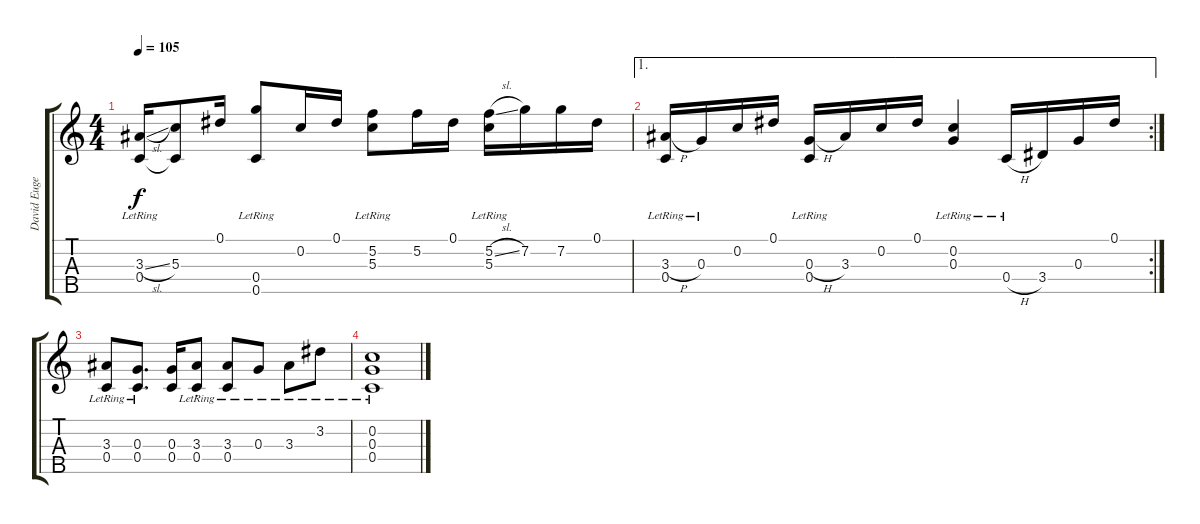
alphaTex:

\track ("David Eugene Edwards" "David Euge") {instrument acousticguitarsteel}
\staff {score tabs}
\tuning (Eb4 C4 G3 C3 G4) {hide}
\ts (4 4)
\tempo 105
\clef g2
\ks c
(3.3{sl lr} 0.4{lr}).16{dy f} (5.3 0.4{t}).8 0.1.16 (0.4{lr} 0.5{lr}).8 0.2.16 0.1.16 (5.2{lr} 5.3{lr}).8 5.2.16 0.1.16 (5.2{sl} 5.3{lr}).16 7.2.16 7.2.16 0.1.16 |
\ae 1
\rc 2
(3.3{h lr} 0.4{lr}).16 0.3{lr}.16 0.2.16 0.1.16 (0.3{h lr} 0.4{lr}).16 3.3.16 0.2.16 0.1.16 (0.2 0.3{lr}).4 0.4{h lr}.16 3.4.16 0.3.16 0.1.16 |
(3.3{lr} 0.4{lr}).8 (0.3{lr} 0.4{lr}).8{d} (0.3 0.4).16 (3.3{st lr} 0.4{lr}).8 (3.3{lr} 0.4{lr}).8 0.3{lr}.8 3.3{lr}.8 3.2{lr}.8 |
(0.2{lr} 0.3{lr} 0.4{lr}).1
